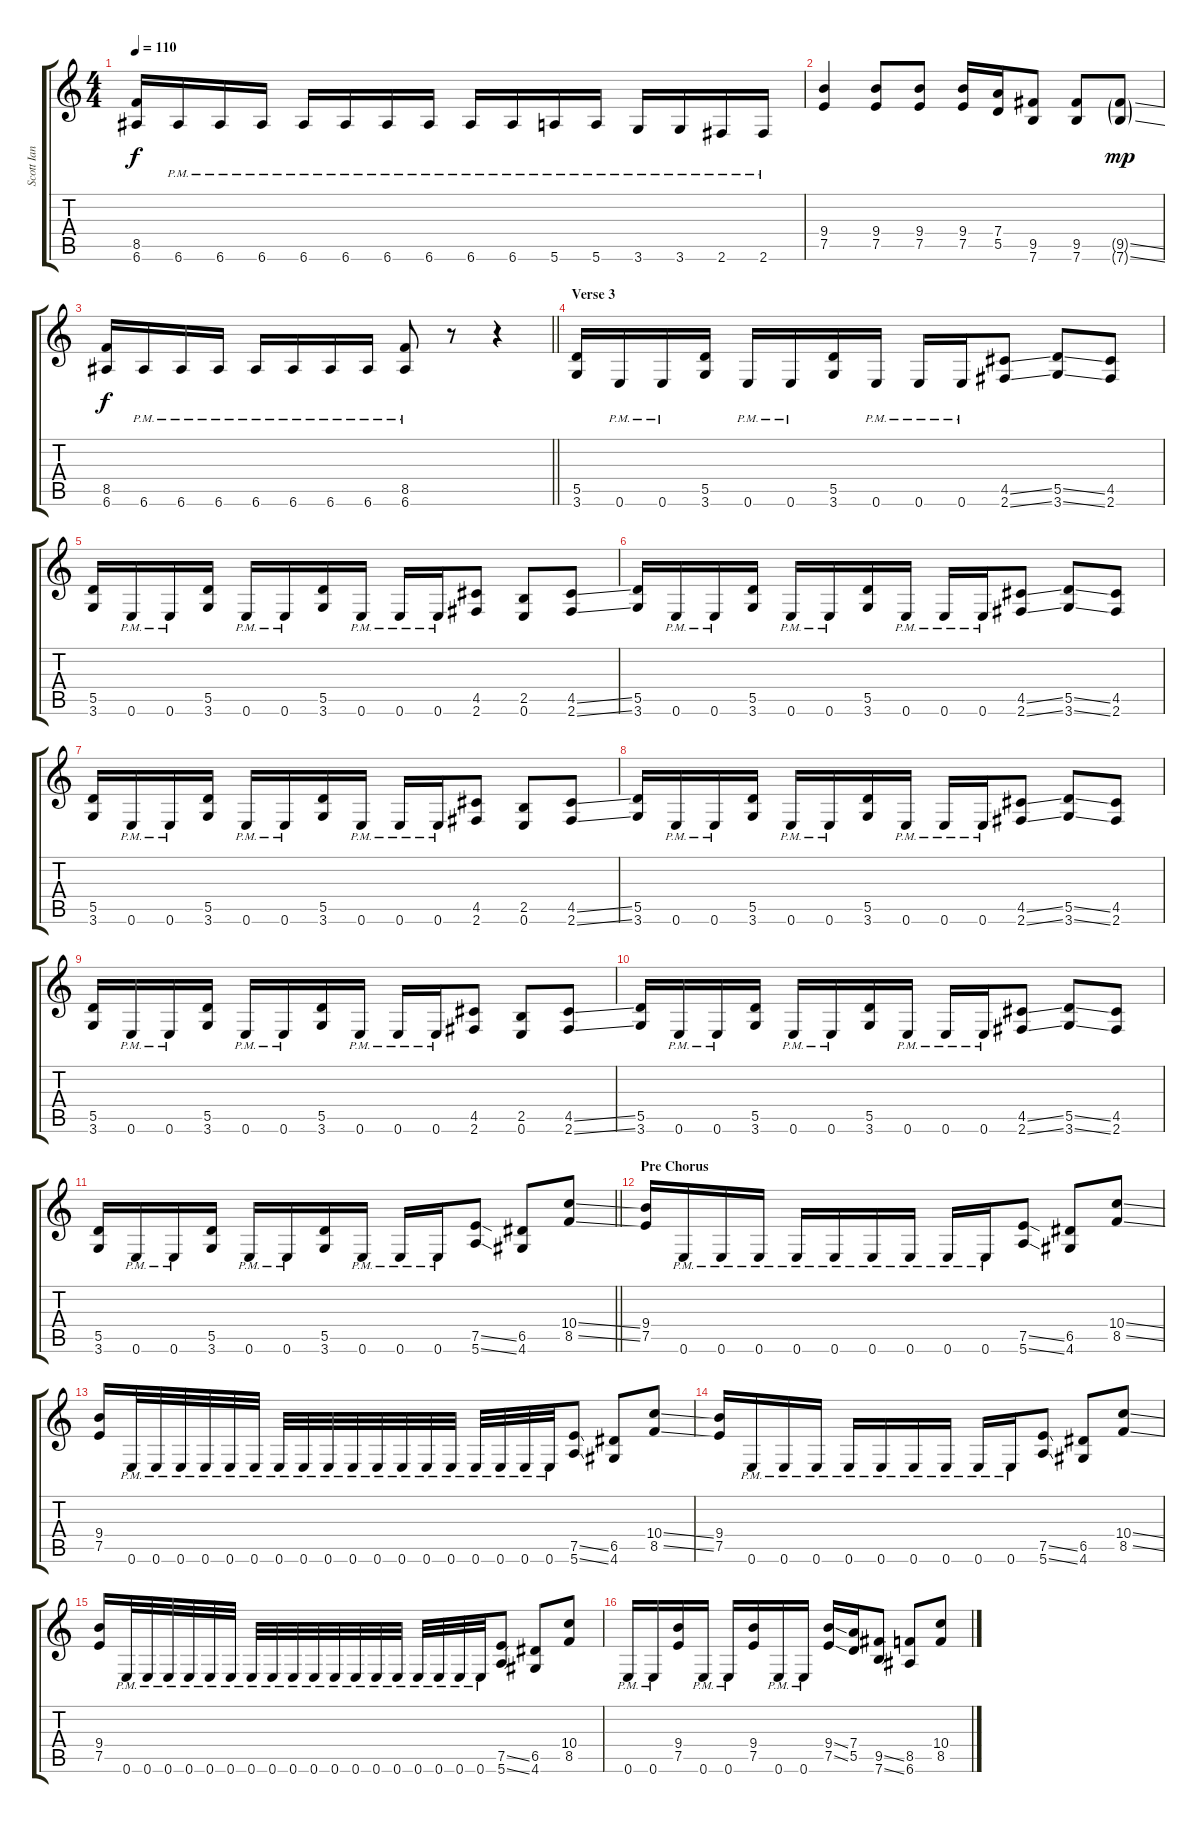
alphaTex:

\track ("Scott Ian" "Scott Ian") {instrument distortionguitar}
\staff {score tabs}
\tuning (E4 B3 G3 D3 A2 E2) {hide}
\ts (4 4)
\tempo 110
\clef g2
\ks c
(8.5 6.6).16{dy f} 6.6{pm}.16 6.6{pm}.16 6.6{pm}.16 6.6{pm}.16 6.6{pm}.16 6.6{pm}.16 6.6{pm}.16 6.6{pm}.16 6.6{pm}.16 5.6{pm}.16 5.6{pm}.16 3.6{pm}.16 3.6{pm}.16 2.6{pm}.16 2.6{pm}.16 |
(9.4 7.5).4 (9.4 7.5).8 (9.4 7.5).8 (9.4 7.5).16 (7.4 5.5).16 (9.5 7.6).8 (9.5 7.6).8 (9.5{ss g} 7.6{ss g}).8{dy mp} |
\barLineRight lightlight
(8.5 6.6).16{dy f} 6.6{pm}.16 6.6{pm}.16 6.6{pm}.16 6.6{pm}.16 6.6{pm}.16 6.6{pm}.16 6.6{pm}.16 (8.5 6.6{pm}).8 r.8 r.4 |
\section ("" "Verse 3")
(5.5 3.6).16 0.6{pm}.16 0.6{pm}.16 (5.5 3.6).16 0.6{pm}.16 0.6{pm}.16 (5.5 3.6).16 0.6{pm}.16 0.6{pm}.16 0.6{pm}.16 (4.5{ss} 2.6{ss}).8 (5.5{ss} 3.6{ss}).8 (4.5 2.6).8 |
(5.5 3.6).16 0.6{pm}.16 0.6{pm}.16 (5.5 3.6).16 0.6{pm}.16 0.6{pm}.16 (5.5 3.6).16 0.6{pm}.16 0.6{pm}.16 0.6{pm}.16 (4.5 2.6).8 (2.5 0.6).8 (4.5{ss} 2.6{ss}).8 |
(5.5 3.6).16 0.6{pm}.16 0.6{pm}.16 (5.5 3.6).16 0.6{pm}.16 0.6{pm}.16 (5.5 3.6).16 0.6{pm}.16 0.6{pm}.16 0.6{pm}.16 (4.5{ss} 2.6{ss}).8 (5.5{ss} 3.6{ss}).8 (4.5 2.6).8 |
(5.5 3.6).16 0.6{pm}.16 0.6{pm}.16 (5.5 3.6).16 0.6{pm}.16 0.6{pm}.16 (5.5 3.6).16 0.6{pm}.16 0.6{pm}.16 0.6{pm}.16 (4.5 2.6).8 (2.5 0.6).8 (4.5{ss} 2.6{ss}).8 |
(5.5 3.6).16 0.6{pm}.16 0.6{pm}.16 (5.5 3.6).16 0.6{pm}.16 0.6{pm}.16 (5.5 3.6).16 0.6{pm}.16 0.6{pm}.16 0.6{pm}.16 (4.5{ss} 2.6{ss}).8 (5.5{ss} 3.6{ss}).8 (4.5 2.6).8 |
(5.5 3.6).16 0.6{pm}.16 0.6{pm}.16 (5.5 3.6).16 0.6{pm}.16 0.6{pm}.16 (5.5 3.6).16 0.6{pm}.16 0.6{pm}.16 0.6{pm}.16 (4.5 2.6).8 (2.5 0.6).8 (4.5{ss} 2.6{ss}).8 |
(5.5 3.6).16 0.6{pm}.16 0.6{pm}.16 (5.5 3.6).16 0.6{pm}.16 0.6{pm}.16 (5.5 3.6).16 0.6{pm}.16 0.6{pm}.16 0.6{pm}.16 (4.5{ss} 2.6{ss}).8 (5.5{ss} 3.6{ss}).8 (4.5 2.6).8 |
\barLineRight lightlight
(5.5 3.6).16 0.6{pm}.16 0.6{pm}.16 (5.5 3.6).16 0.6{pm}.16 0.6{pm}.16 (5.5 3.6).16 0.6{pm}.16 0.6{pm}.16 0.6{pm}.16 (7.5{ss} 5.6{ss}).8 (6.5 4.6).8 (10.4{ss} 8.5{ss}).8 |
\section ("" "Pre Chorus")
(9.4 7.5).16 0.6{pm}.16 0.6{pm}.16 0.6{pm}.16 0.6{pm}.16 0.6{pm}.16 0.6{pm}.16 0.6{pm}.16 0.6{pm}.16 0.6{pm}.16 (7.5{ss} 5.6{ss}).8 (6.5 4.6).8 (10.4{ss} 8.5{ss}).8 |
(9.4 7.5).16 0.6{pm}.32 0.6{pm}.32 0.6{pm}.32 0.6{pm}.32 0.6{pm}.32 0.6{pm}.32 0.6{pm}.32 0.6{pm}.32 0.6{pm}.32 0.6{pm}.32 0.6{pm}.32 0.6{pm}.32 0.6{pm}.32 0.6{pm}.32 0.6{pm}.32 0.6{pm}.32 0.6{pm}.32 0.6{pm}.32 (7.5{ss} 5.6{ss}).8 (6.5 4.6).8 (10.4{ss} 8.5{ss}).8 |
(9.4 7.5).16 0.6{pm}.16 0.6{pm}.16 0.6{pm}.16 0.6{pm}.16 0.6{pm}.16 0.6{pm}.16 0.6{pm}.16 0.6{pm}.16 0.6{pm}.16 (7.5{ss} 5.6{ss}).8 (6.5 4.6).8 (10.4{ss} 8.5{ss}).8 |
(9.4 7.5).16 0.6{pm}.32 0.6{pm}.32 0.6{pm}.32 0.6{pm}.32 0.6{pm}.32 0.6{pm}.32 0.6{pm}.32 0.6{pm}.32 0.6{pm}.32 0.6{pm}.32 0.6{pm}.32 0.6{pm}.32 0.6{pm}.32 0.6{pm}.32 0.6{pm}.32 0.6{pm}.32 0.6{pm}.32 0.6{pm}.32 (7.5{ss} 5.6{ss}).8 (6.5 4.6).8 (10.4 8.5).8 |
0.6{pm}.16 0.6{pm}.16 (9.4 7.5).16 0.6{pm}.16 0.6{pm}.16 (9.4 7.5).16 0.6{pm}.16 0.6{pm}.16 (9.4{ss} 7.5{ss}).16 (7.4 5.5).16 (9.5{ss} 7.6{ss}).8 (8.5 6.6).8 (10.4 8.5).8
